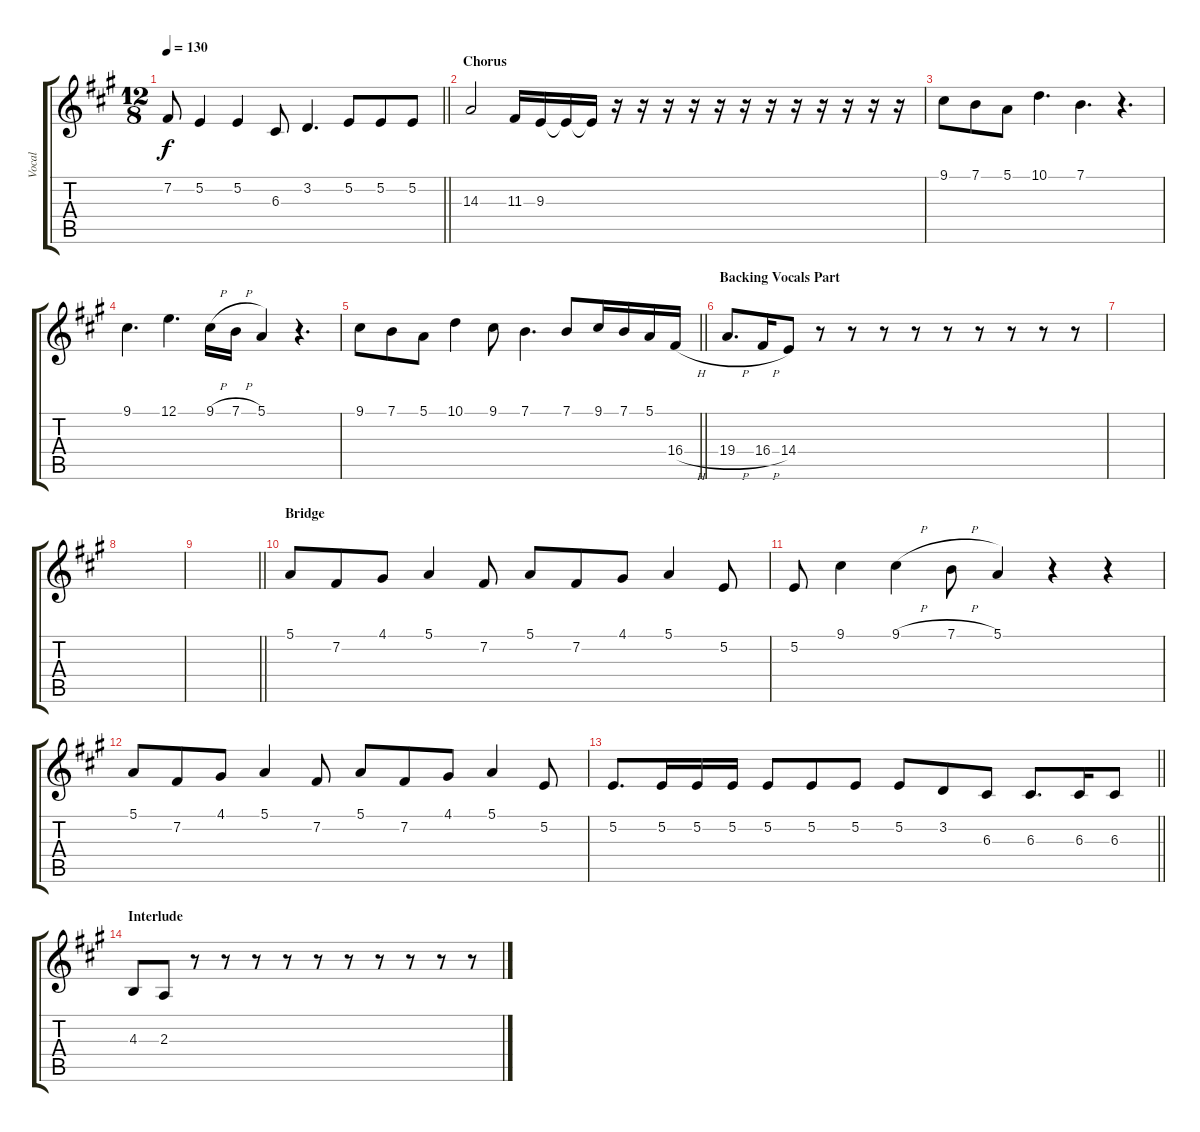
\track ("Vocal" "Vocal") {instrument lead2sawtooth}
\staff {score tabs}
\tuning (E4 B3 G3 D3 A2 E2) {hide}
\ts (12 8)
\tempo 130
\clef g2
\barLineRight lightlight
\ks a
7.2.8{dy f} 5.2.4 5.2.4 6.3.8 3.2.4{d} 5.2.8 5.2.8 5.2.8 |
\section ("" "Chorus")
14.3.2 11.3.16 9.3.16 9.3{t}.16 9.3{t}.16 r.16 r.16 r.16 r.16 r.16 r.16 r.16 r.16 r.16 r.16 r.16 r.16 |
9.1.8 7.1.8 5.1.8 10.1.4{d} 7.1.4{d} r.4{d} |
9.1.4{d} 12.1.4{d} 9.1{h}.16 7.1{h}.16 5.1.4 r.4{d} |
\barLineRight lightlight
9.1.8 7.1.8 5.1.8 10.1.4 9.1.8 7.1.4{d} 7.1.8 9.1.16 7.1.16 5.1.16 16.4{h}.16 |
\section ("" "Backing Vocals Part")
19.4{h}.8{d} 16.4{h}.16 14.4.8 r.8 r.8 r.8 r.8 r.8 r.8 r.8 r.8 r.8 |
|
|
\barLineRight lightlight
|
\section ("" "Bridge")
5.1.8 7.2.8 4.1.8 5.1.4 7.2.8 5.1.8 7.2.8 4.1.8 5.1.4 5.2.8 |
5.2.8 9.1.4 9.1{h}.4 7.1{h}.8 5.1.4 r.4 r.4 |
5.1.8 7.2.8 4.1.8 5.1.4 7.2.8 5.1.8 7.2.8 4.1.8 5.1.4 5.2.8 |
\barLineRight lightlight
5.2.8{d} 5.2.16 5.2.16 5.2.16 5.2.8 5.2.8 5.2.8 5.2.8 3.2.8 6.3.8 6.3.8{d} 6.3.16 6.3.8 |
\section ("" "Interlude")
4.3.8 2.3.8 r.8 r.8 r.8 r.8 r.8 r.8 r.8 r.8 r.8 r.8
